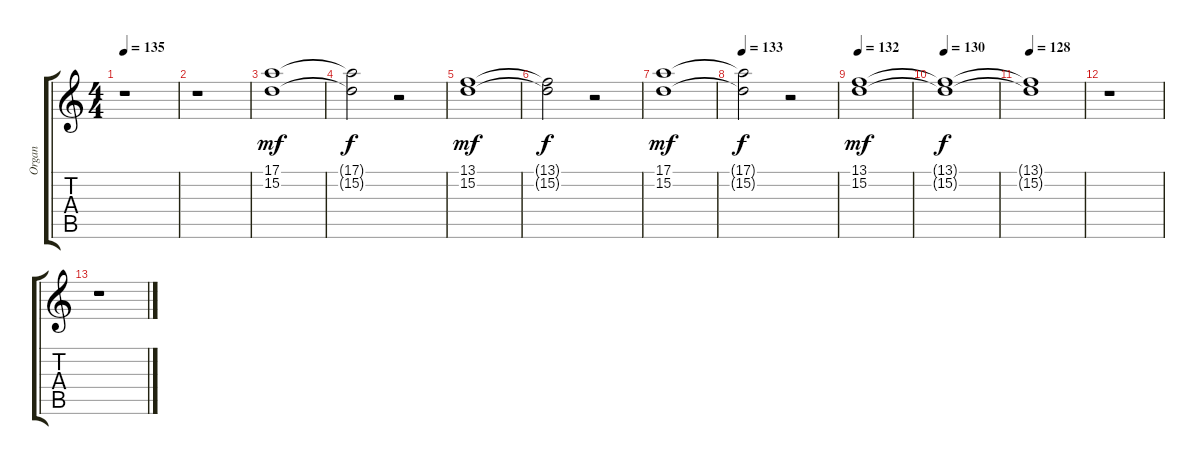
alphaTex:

\track ("Organ" "Organ") {instrument churchorgan}
\staff {score tabs}
\tuning (E4 B3 G3 D3 A2 E2) {hide}
\ts (4 4)
\tempo 135
\clef g2
\ks c
r.1{dy f} |
r.1 |
(17.1 15.2).1{dy mf volume 1} |
(17.1{t} 15.2{t}).2{dy f} r.2 |
(13.1 15.2).1{dy mf volume 1} |
(13.1{t} 15.2{t}).2{dy f} r.2 |
(17.1 15.2).1{dy mf volume 1} |
\tempo 133
(17.1{t} 15.2{t}).2{dy f} r.2 |
\tempo 132
(13.1 15.2).1{dy mf volume 1} |
\tempo 130
(13.1{t} 15.2{t}).1{dy f} |
\tempo 128
(13.1{t} 15.2{t}).1 |
r.1 |
r.1
